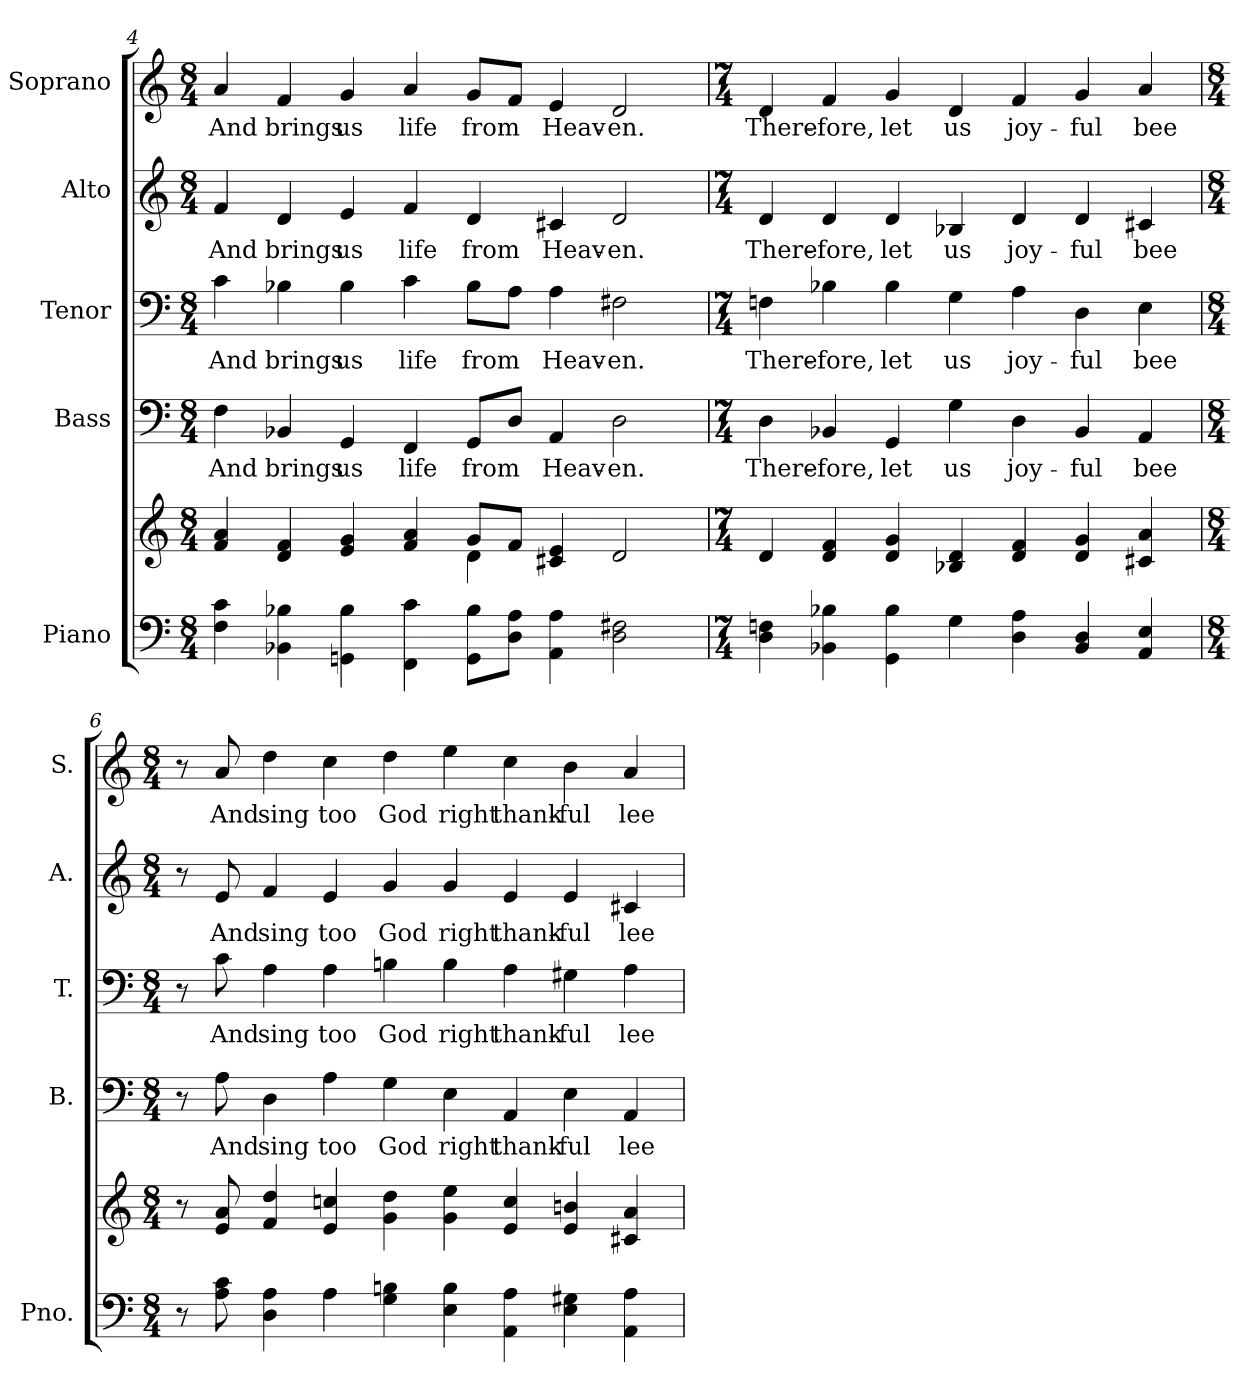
**kern	**kern	**kern	**text	**kern	**text	**kern	**text	**kern	**text
*part5	*part5	*part4	*part4	*part3	*part3	*part2	*part2	*part1	*part1
*staff6	*staff5	*staff4	*staff4	*staff3	*staff3	*staff2	*staff2	*staff1	*staff1
*I"Piano	*	*I"Bass	*	*I"Tenor	*	*I"Alto	*	*I"Soprano	*
*I'Pno.	*	*I'B.	*	*I'T.	*	*I'A.	*	*I'S.	*
!!LO:PB:g=z
*clefF4	*clefG2	*clefF4	*	*clefF4	*	*clefG2	*	*clefG2	*
*k[]	*k[]	*k[]	*	*k[]	*	*k[]	*	*k[]	*
*C:	*C:	*C:	*	*C:	*	*C:	*	*C:	*
*M8/4	*M8/4	*M8/4	*	*M8/4	*	*M8/4	*	*M8/4	*
=4	=4	=4	=4	=4	=4	=4	=4	=4	=4
*	*^	*	*	*	*	*	*	*	*
!	!	!	!	!LO:LY:b:color=#000000	!	!	!	!	!	!
!	!	!	!	!	!	!LO:LY:b:color=#000000	!	!	!	!
!	!	!	!	!	!	!	!	!LO:LY:b:color=#000000	!	!
!	!	!	!	!	!	!	!	!	!	!LO:LY:b:color=#000000
4Fi\ 4ci	4fi/ 4ai	1ryy	4Fi\	And	4ci\	And	4fi/	And	4ai/	And
!	!	!	!	!LO:LY:b:color=#000000	!	!	!	!	!	!
!	!	!	!	!	!	!LO:LY:b:color=#000000	!	!	!	!
!	!	!	!	!	!	!	!	!LO:LY:b:color=#000000	!	!
!	!	!	!	!	!	!	!	!	!	!LO:LY:b:color=#000000
4BB-Xi\ 4B-Xi	4di/ 4fi	.	4BB-Xi/	brings	4B-Xi\	brings	4di/	brings	4fi/	brings
!	!	!	!	!LO:LY:b:color=#000000	!	!	!	!	!	!
!	!	!	!	!	!	!LO:LY:b:color=#000000	!	!	!	!
!	!	!	!	!	!	!	!	!LO:LY:b:color=#000000	!	!
!	!	!	!	!	!	!	!	!	!	!LO:LY:b:color=#000000
4GGni\ 4B-i	4ei/ 4gi	.	4GGi/	us	4B-i\	us	4ei/	us	4gi/	us
!	!	!	!	!LO:LY:b:color=#000000	!	!	!	!	!	!
!	!	!	!	!	!	!LO:LY:b:color=#000000	!	!	!	!
!	!	!	!	!	!	!	!	!LO:LY:b:color=#000000	!	!
!	!	!	!	!	!	!	!	!	!	!LO:LY:b:color=#000000
4FFi\ 4ci	4fi/ 4ai	.	4FFi/	life	4ci\	life	4fi/	life	4ai/	life
!	!	!	!	!LO:LY:b:color=#000000	!	!	!	!	!	!
!	!	!	!	!	!	!LO:LY:b:color=#000000	!	!	!	!
!	!	!	!	!	!	!	!	!LO:LY:b:color=#000000	!	!
!	!	!	!	!	!	!	!	!	!	!LO:LY:b:color=#000000
8GGi\ 8B-iL	8gi/L	4di\	8GGi/L	from	8B-i\L	from	4di/	from	8gi/L	from
8Di\ 8AiJ	8fi/J	.	8Di/J	.	8Ai\J	.	.	.	8fi/J	.
!	!	!	!	!LO:LY:b:color=#000000	!	!	!	!	!	!
!	!	!	!	!	!	!LO:LY:b:color=#000000	!	!	!	!
!	!	!	!	!	!	!	!	!LO:LY:b:color=#000000	!	!
!	!	!	!	!	!	!	!	!	!	!LO:LY:b:color=#000000
4AAi\ 4Ai	4c#Xi/ 4ei	4ryy	4AAi/	Heav-	4Ai\	Heav-	4c#Xi/	Heav-	4ei/	Heav-
!	!	!	!	!LO:LY:b:color=#000000	!	!	!	!	!	!
!	!	!	!	!	!	!LO:LY:b:color=#000000	!	!	!	!
!	!	!	!	!	!	!	!	!LO:LY:b:color=#000000	!	!
!	!	!	!	!	!	!	!	!	!	!LO:LY:b:color=#000000
2Di\ 2F#Xi	2di/	2ryy	2Di\	-en.	2F#Xi\	-en.	2di/	-en.	2di/	-en.
*	*v	*v	*	*	*	*	*	*	*	*
!!LO:PB:g=z
=5	=5	=5	=5	=5	=5	=5	=5	=5	=5
*M7/4	*M7/4	*M7/4	*	*M7/4	*	*M7/4	*	*M7/4	*
*	*^	*	*	*	*	*	*	*	*
!	!	!	!	!LO:LY:b:color=#000000	!	!	!	!	!	!
*	*v	*v	*	*	*	*	*	*	*	*
*	*^	*	*	*	*	*	*	*	*
!	!	!	!	!	!	!LO:LY:b:color=#000000	!	!	!	!
*	*v	*v	*	*	*	*	*	*	*	*
*	*^	*	*	*	*	*	*	*	*
!	!	!	!	!	!	!	!	!LO:LY:b:color=#000000	!	!
*	*v	*v	*	*	*	*	*	*	*	*
*	*^	*	*	*	*	*	*	*	*
!	!	!	!	!	!	!	!	!	!	!LO:LY:b:color=#000000
*	*v	*v	*	*	*	*	*	*	*	*
4Di\ 4Fni	4di/	4Di\	There-	4Fni\	There-	4di/	There-	4di/	There-
!	!	!	!LO:LY:b:color=#000000	!	!	!	!	!	!
!	!	!	!	!	!LO:LY:b:color=#000000	!	!	!	!
!	!	!	!	!	!	!	!LO:LY:b:color=#000000	!	!
!	!	!	!	!	!	!	!	!	!LO:LY:b:color=#000000
4BB-Xi\ 4B-Xi	4di/ 4fi	4BB-Xi/	-fore,	4B-Xi\	-fore,	4di/	-fore,	4fi/	-fore,
!	!	!	!LO:LY:b:color=#000000	!	!	!	!	!	!
!	!	!	!	!	!LO:LY:b:color=#000000	!	!	!	!
!	!	!	!	!	!	!	!LO:LY:b:color=#000000	!	!
!	!	!	!	!	!	!	!	!	!LO:LY:b:color=#000000
4GGi\ 4B-i	4di/ 4gi	4GGi/	let	4B-i\	let	4di/	let	4gi/	let
!	!	!	!LO:LY:b:color=#000000	!	!	!	!	!	!
!	!	!	!	!	!LO:LY:b:color=#000000	!	!	!	!
!	!	!	!	!	!	!	!LO:LY:b:color=#000000	!	!
!	!	!	!	!	!	!	!	!	!LO:LY:b:color=#000000
4Gi\	4B-Xi/ 4di	4Gi\	us	4Gi\	us	4B-Xi/	us	4di/	us
!	!	!	!LO:LY:b:color=#000000	!	!	!	!	!	!
!	!	!	!	!	!LO:LY:b:color=#000000	!	!	!	!
!	!	!	!	!	!	!	!LO:LY:b:color=#000000	!	!
!	!	!	!	!	!	!	!	!	!LO:LY:b:color=#000000
4Di\ 4Ai	4di/ 4fi	4Di\	joy-	4Ai\	joy-	4di/	joy-	4fi/	joy-
!	!	!	!LO:LY:b:color=#000000	!	!	!	!	!	!
!	!	!	!	!	!LO:LY:b:color=#000000	!	!	!	!
!	!	!	!	!	!	!	!LO:LY:b:color=#000000	!	!
!	!	!	!	!	!	!	!	!	!LO:LY:b:color=#000000
4BB-i/ 4Di	4di/ 4gi	4BB-i/	-ful	4Di\	-ful	4di/	-ful	4gi/	-ful
!	!	!	!LO:LY:b:color=#000000	!	!	!	!	!	!
!	!	!	!	!	!LO:LY:b:color=#000000	!	!	!	!
!	!	!	!	!	!	!	!LO:LY:b:color=#000000	!	!
!	!	!	!	!	!	!	!	!	!LO:LY:b:color=#000000
4AAi/ 4Ei	4c#Xi/ 4ai	4AAi/	bee	4Ei\	bee	4c#Xi/	bee	4ai/	bee
!!LO:PB:g=z
=6	=6	=6	=6	=6	=6	=6	=6	=6	=6
*M8/4	*M8/4	*M8/4	*	*M8/4	*	*M8/4	*	*M8/4	*
8r	8r	8r	.	8r	.	8r	.	8r	.
!	!	!	!LO:LY:b:color=#000000	!	!	!	!	!	!
!	!	!	!	!	!LO:LY:b:color=#000000	!	!	!	!
!	!	!	!	!	!	!	!LO:LY:b:color=#000000	!	!
!	!	!	!	!	!	!	!	!	!LO:LY:b:color=#000000
8Ai\ 8ci	8ei/ 8ai	8Ai\	And	8ci\	And	8ei/	And	8ai/	And
!	!	!	!LO:LY:b:color=#000000	!	!	!	!	!	!
!	!	!	!	!	!LO:LY:b:color=#000000	!	!	!	!
!	!	!	!	!	!	!	!LO:LY:b:color=#000000	!	!
!	!	!	!	!	!	!	!	!	!LO:LY:b:color=#000000
4Di\ 4Ai	4fi/ 4ddi	4Di\	sing	4Ai\	sing	4fi/	sing	4ddi\	sing
!	!	!	!LO:LY:b:color=#000000	!	!	!	!	!	!
!	!	!	!	!	!LO:LY:b:color=#000000	!	!	!	!
!	!	!	!	!	!	!	!LO:LY:b:color=#000000	!	!
!	!	!	!	!	!	!	!	!	!LO:LY:b:color=#000000
4Ai\	4ei/ 4ccni	4Ai\	too	4Ai\	too	4ei/	too	4cci\	too
!	!	!	!LO:LY:b:color=#000000	!	!	!	!	!	!
!	!	!	!	!	!LO:LY:b:color=#000000	!	!	!	!
!	!	!	!	!	!	!	!LO:LY:b:color=#000000	!	!
!	!	!	!	!	!	!	!	!	!LO:LY:b:color=#000000
4Gi\ 4Bni	4gi\ 4ddi	4Gi\	God	4Bni\	God	4gi/	God	4ddi\	God
!	!	!	!LO:LY:b:color=#000000	!	!	!	!	!	!
!	!	!	!	!	!LO:LY:b:color=#000000	!	!	!	!
!	!	!	!	!	!	!	!LO:LY:b:color=#000000	!	!
!	!	!	!	!	!	!	!	!	!LO:LY:b:color=#000000
4Ei\ 4Bi	4gi\ 4eei	4Ei\	right	4Bi\	right	4gi/	right	4eei\	right
!	!	!	!LO:LY:b:color=#000000	!	!	!	!	!	!
!	!	!	!	!	!LO:LY:b:color=#000000	!	!	!	!
!	!	!	!	!	!	!	!LO:LY:b:color=#000000	!	!
!	!	!	!	!	!	!	!	!	!LO:LY:b:color=#000000
4AAi\ 4Ai	4ei/ 4cci	4AAi/	thank-	4Ai\	thank-	4ei/	thank-	4cci\	thank-
!	!	!	!LO:LY:b:color=#000000	!	!	!	!	!	!
!	!	!	!	!	!LO:LY:b:color=#000000	!	!	!	!
!	!	!	!	!	!	!	!LO:LY:b:color=#000000	!	!
!	!	!	!	!	!	!	!	!	!LO:LY:b:color=#000000
4Ei\ 4G#Xi	4ei/ 4bni	4Ei\	-ful	4G#Xi\	-ful	4ei/	-ful	4bi\	-ful
!	!	!	!LO:LY:b:color=#000000	!	!	!	!	!	!
!	!	!	!	!	!LO:LY:b:color=#000000	!	!	!	!
!	!	!	!	!	!	!	!LO:LY:b:color=#000000	!	!
!	!	!	!	!	!	!	!	!	!LO:LY:b:color=#000000
4AAi\ 4Ai	4c#Xi/ 4ai	4AAi/	lee	4Ai\	lee	4c#Xi/	lee	4ai/	lee
=	=	=	=	=	=	=	=	=	=
*-	*-	*-	*-	*-	*-	*-	*-	*-	*-
